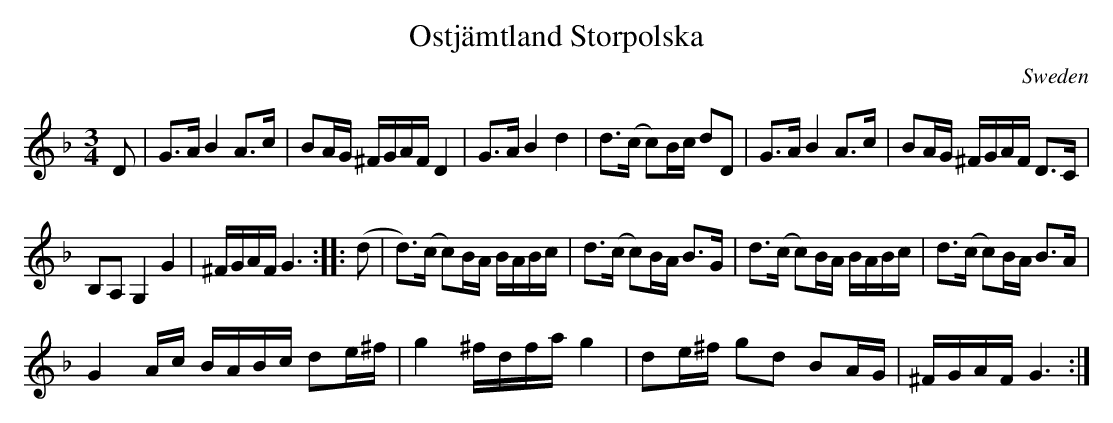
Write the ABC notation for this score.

X:1
T:Ostj\"amtland Storpolska
O:Sweden
M:3/4
K:GDor
D|\
G>A B2 A>c|BA/G/ ^F/G/A/F/ D2|\
G>A B2 d2|d>(c c)B/c/ dD|\
G>A B2 A>c|BA/G/ ^F/G/A/F/ D>C|
B,A, G,2 G2|^F/G/A/F/ G3::\
(d|\
d)>(c c)B/A/ B/A/B/c/|d>(c c)B/A/ B>G|\
d>(c c)B/A/ B/A/B/c/|d>(c c)B/A/ B>A|
G2A/c/ B/A/B/c/ de/^f/|g2 ^f/d/f/a/ g2|\
de/^f/ gd BA/G/|^F/G/A/F/ G3:|
